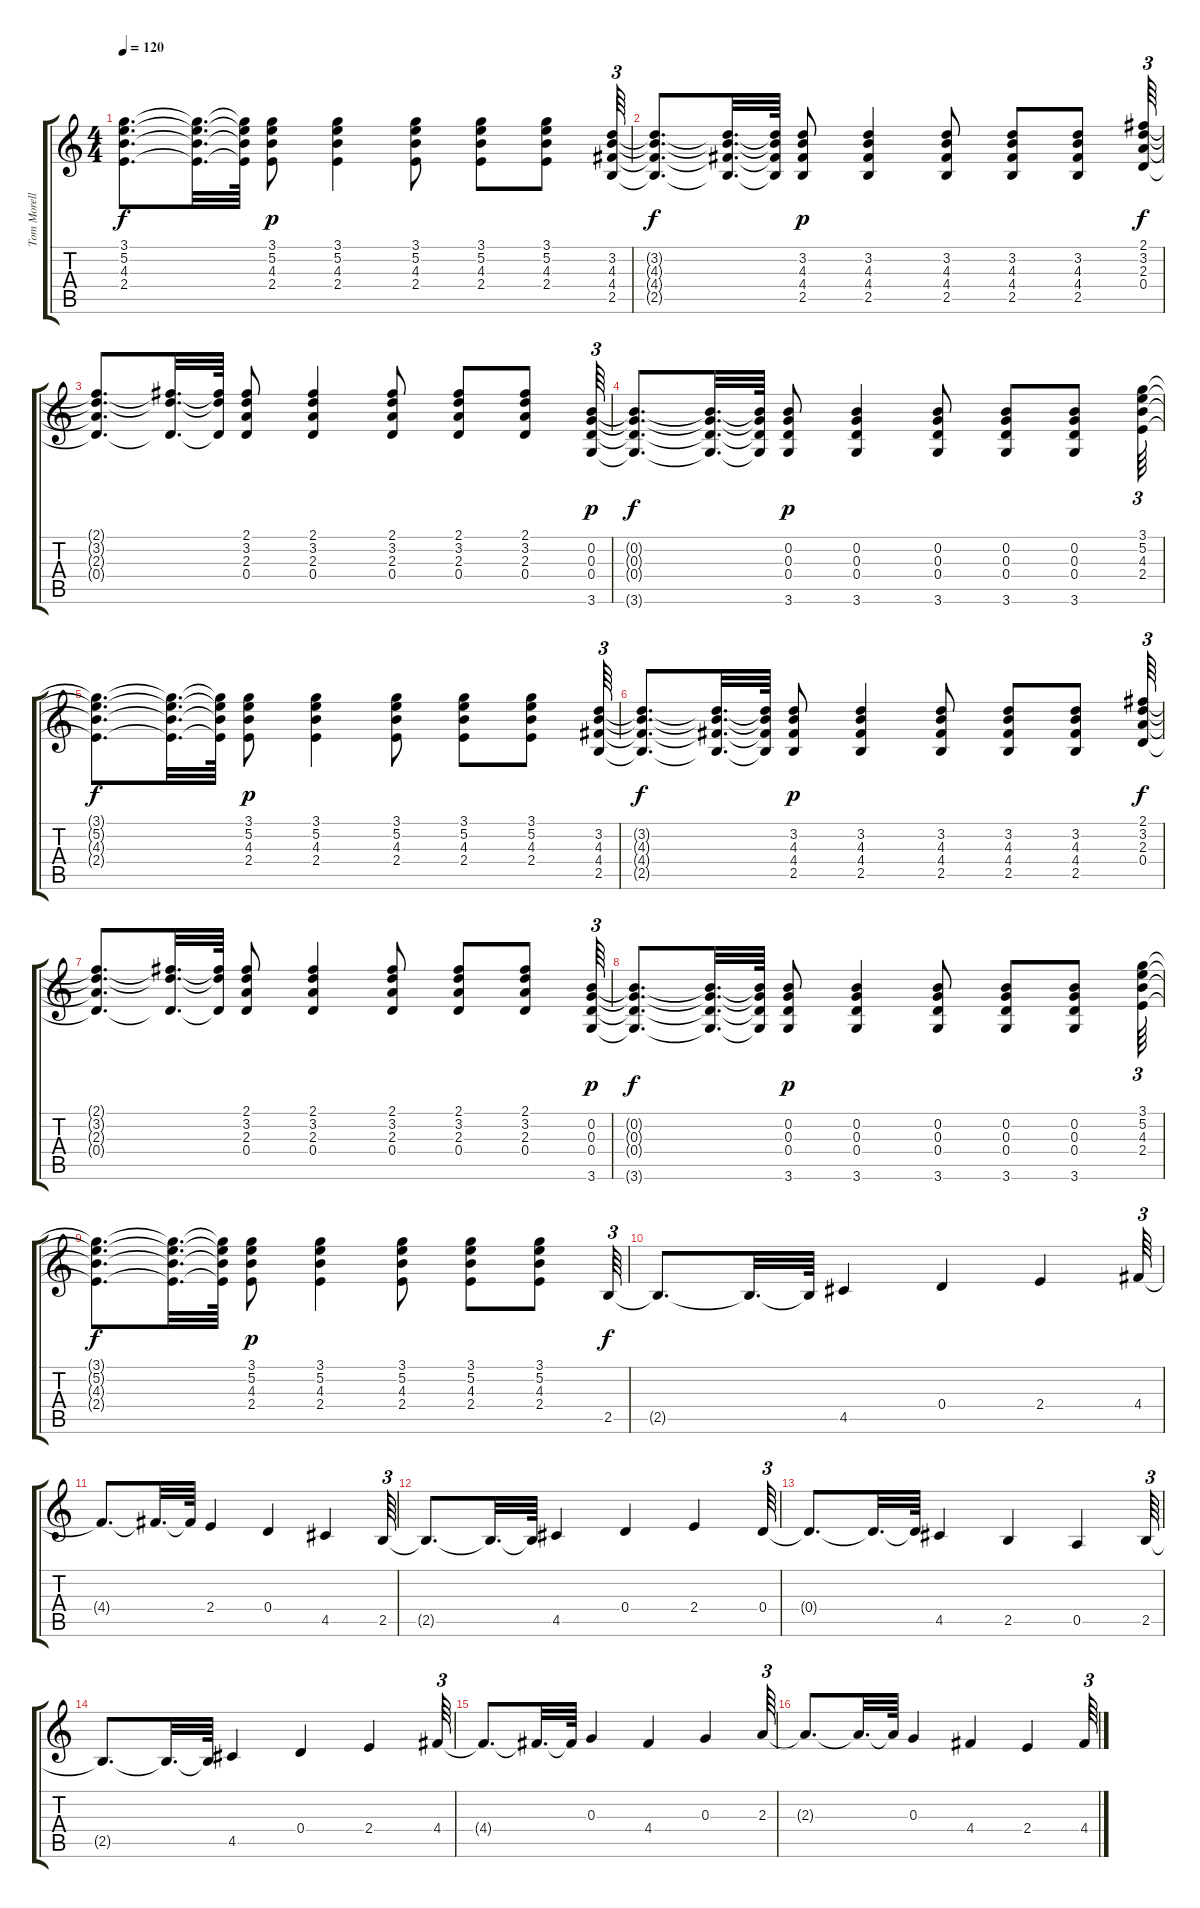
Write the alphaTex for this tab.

\track ("Tom Morello" "Tom Morell") {instrument electricguitarjazz}
\staff {score tabs}
\tuning (E4 B3 G3 D3 A2 E2) {hide}
\ts (4 4)
\tempo 120
\clef g2
\ks c
(3.1{t} 5.2{t} 4.3{t} 2.4{t}).8{d dy f} (3.1{t} 5.2{t} 4.3{t} 2.4{t}).32{d} (3.1{t} 5.2{t} 4.3{t} 2.4{t}).64 (3.1 5.2 4.3 2.4).8{dy p} (3.1 5.2 4.3 2.4).4 (3.1 5.2 4.3 2.4).8 (3.1 5.2 4.3 2.4).8 (3.1 5.2 4.3 2.4).8 (3.2 4.3 4.4 2.5).64{tu (3 2) instrument distortionguitar} |
(3.2{t} 4.3{t} 4.4{t} 2.5{t}).8{d dy f} (3.2{t} 4.3{t} 4.4{t} 2.5{t}).32{d} (3.2{t} 4.3{t} 4.4{t} 2.5{t}).64 (3.2 4.3 4.4 2.5).8{dy p} (3.2 4.3 4.4 2.5).4 (3.2 4.3 4.4 2.5).8 (3.2 4.3 4.4 2.5).8 (3.2 4.3 4.4 2.5).8 (2.1 3.2 2.3 0.4).64{tu (3 2) dy f} |
(2.1{t} 3.2{t} 2.3{t} 0.4{t}).8{d} (2.1{t} 3.2{t} 0.4{t}).32{d} (2.1{t} 3.2{t} 0.4{t}).64 (2.1 3.2 2.3 0.4).8 (2.1 3.2 2.3 0.4).4 (2.1 3.2 2.3 0.4).8 (2.1 3.2 2.3 0.4).8 (2.1 3.2 2.3 0.4).8 (0.2 0.3 0.4 3.6).64{tu (3 2) dy p} |
(0.2{t} 0.3{t} 0.4{t} 3.6{t}).8{d dy f} (0.2{t} 0.3{t} 0.4{t} 3.6{t}).32{d} (0.2{t} 0.3{t} 0.4{t} 3.6{t}).64 (0.2 0.3 0.4 3.6).8{dy p} (0.2 0.3 0.4 3.6).4 (0.2 0.3 0.4 3.6).8 (0.2 0.3 0.4 3.6).8 (0.2 0.3 0.4 3.6).8 (3.1 5.2 4.3 2.4).64{tu (3 2)} |
(3.1{t} 5.2{t} 4.3{t} 2.4{t}).8{d dy f} (3.1{t} 5.2{t} 4.3{t} 2.4{t}).32{d} (3.1{t} 5.2{t} 4.3{t} 2.4{t}).64 (3.1 5.2 4.3 2.4).8{dy p} (3.1 5.2 4.3 2.4).4 (3.1 5.2 4.3 2.4).8 (3.1 5.2 4.3 2.4).8 (3.1 5.2 4.3 2.4).8 (3.2 4.3 4.4 2.5).64{tu (3 2) instrument distortionguitar} |
(3.2{t} 4.3{t} 4.4{t} 2.5{t}).8{d dy f} (3.2{t} 4.3{t} 4.4{t} 2.5{t}).32{d} (3.2{t} 4.3{t} 4.4{t} 2.5{t}).64 (3.2 4.3 4.4 2.5).8{dy p} (3.2 4.3 4.4 2.5).4 (3.2 4.3 4.4 2.5).8 (3.2 4.3 4.4 2.5).8 (3.2 4.3 4.4 2.5).8 (2.1 3.2 2.3 0.4).64{tu (3 2) dy f} |
(2.1{t} 3.2{t} 2.3{t} 0.4{t}).8{d} (2.1{t} 3.2{t} 0.4{t}).32{d} (2.1{t} 3.2{t} 0.4{t}).64 (2.1 3.2 2.3 0.4).8 (2.1 3.2 2.3 0.4).4 (2.1 3.2 2.3 0.4).8 (2.1 3.2 2.3 0.4).8 (2.1 3.2 2.3 0.4).8 (0.2 0.3 0.4 3.6).64{tu (3 2) dy p} |
(0.2{t} 0.3{t} 0.4{t} 3.6{t}).8{d dy f} (0.2{t} 0.3{t} 0.4{t} 3.6{t}).32{d} (0.2{t} 0.3{t} 0.4{t} 3.6{t}).64 (0.2 0.3 0.4 3.6).8{dy p} (0.2 0.3 0.4 3.6).4 (0.2 0.3 0.4 3.6).8 (0.2 0.3 0.4 3.6).8 (0.2 0.3 0.4 3.6).8 (3.1 5.2 4.3 2.4).64{tu (3 2)} |
(3.1{t} 5.2{t} 4.3{t} 2.4{t}).8{d dy f} (3.1{t} 5.2{t} 4.3{t} 2.4{t}).32{d} (3.1{t} 5.2{t} 4.3{t} 2.4{t}).64 (3.1 5.2 4.3 2.4).8{dy p} (3.1 5.2 4.3 2.4).4 (3.1 5.2 4.3 2.4).8 (3.1 5.2 4.3 2.4).8 (3.1 5.2 4.3 2.4).8 2.5.64{tu (3 2) dy f instrument distortionguitar} |
2.5{t}.8{d} 2.5{t}.32{d} 2.5{t}.64 4.5.4 0.4.4 2.4.4 4.4.64{tu (3 2)} |
4.4{t}.8{d} 4.4{t}.32{d} 4.4{t}.64 2.4.4 0.4.4 4.5.4 2.5.64{tu (3 2)} |
2.5{t}.8{d} 2.5{t}.32{d} 2.5{t}.64 4.5.4 0.4.4 2.4.4 0.4.64{tu (3 2)} |
0.4{t}.8{d} 0.4{t}.32{d} 0.4{t}.64 4.5.4 2.5.4 0.5.4 2.5.64{tu (3 2)} |
2.5{t}.8{d} 2.5{t}.32{d} 2.5{t}.64 4.5.4 0.4.4 2.4.4 4.4.64{tu (3 2)} |
4.4{t}.8{d} 4.4{t}.32{d} 4.4{t}.64 0.3.4 4.4.4 0.3.4 2.3.64{tu (3 2)} |
2.3{t}.8{d} 2.3{t}.32{d} 2.3{t}.64 0.3.4 4.4.4 2.4.4 4.4.64{tu (3 2)}
